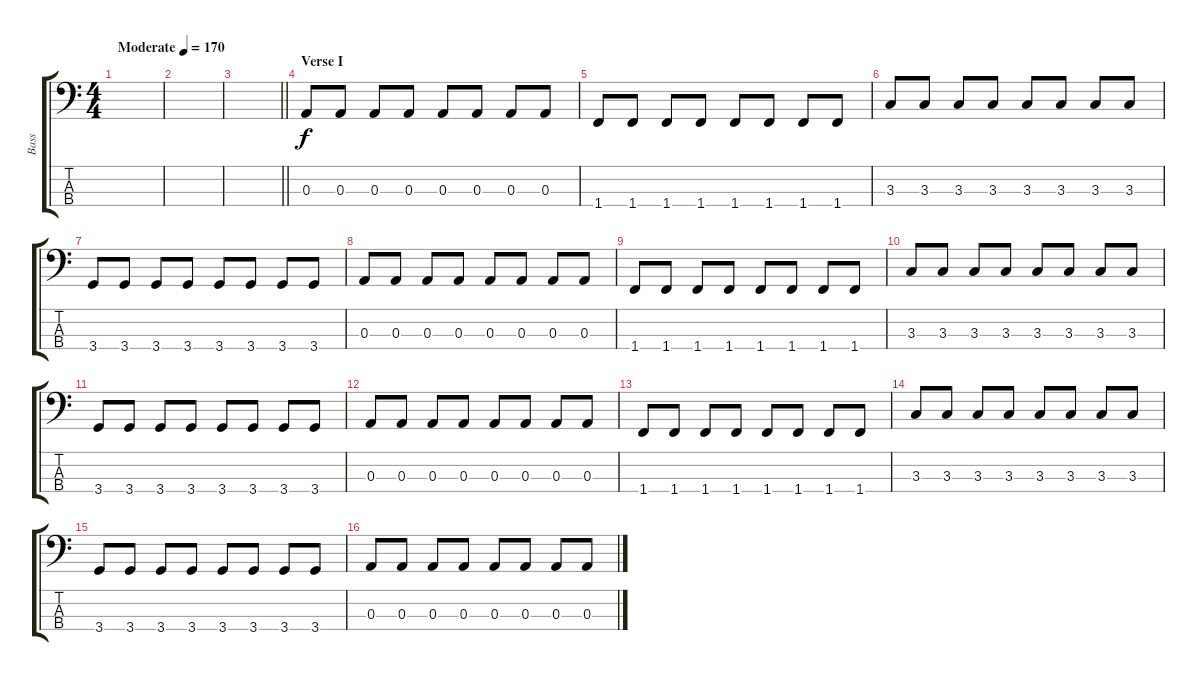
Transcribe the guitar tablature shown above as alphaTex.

\track ("Bass" "Bass") {instrument electricbassfinger}
\staff {score tabs}
\tuning (G2 D2 A1 E1) {hide}
\ts (4 4)
\tempo (170 "Moderate")
\clef f4
\ks c
|
|
\barLineRight lightlight
|
\section ("" "Verse I")
0.3.8 0.3.8 0.3.8 0.3.8 0.3.8 0.3.8 0.3.8 0.3.8 |
1.4.8 1.4.8 1.4.8 1.4.8 1.4.8 1.4.8 1.4.8 1.4.8 |
3.3.8 3.3.8 3.3.8 3.3.8 3.3.8 3.3.8 3.3.8 3.3.8 |
3.4.8 3.4.8 3.4.8 3.4.8 3.4.8 3.4.8 3.4.8 3.4.8 |
0.3.8 0.3.8 0.3.8 0.3.8 0.3.8 0.3.8 0.3.8 0.3.8 |
1.4.8 1.4.8 1.4.8 1.4.8 1.4.8 1.4.8 1.4.8 1.4.8 |
3.3.8 3.3.8 3.3.8 3.3.8 3.3.8 3.3.8 3.3.8 3.3.8 |
3.4.8 3.4.8 3.4.8 3.4.8 3.4.8 3.4.8 3.4.8 3.4.8 |
0.3.8 0.3.8 0.3.8 0.3.8 0.3.8 0.3.8 0.3.8 0.3.8 |
1.4.8 1.4.8 1.4.8 1.4.8 1.4.8 1.4.8 1.4.8 1.4.8 |
3.3.8 3.3.8 3.3.8 3.3.8 3.3.8 3.3.8 3.3.8 3.3.8 |
3.4.8 3.4.8 3.4.8 3.4.8 3.4.8 3.4.8 3.4.8 3.4.8 |
0.3.8 0.3.8 0.3.8 0.3.8 0.3.8 0.3.8 0.3.8 0.3.8
